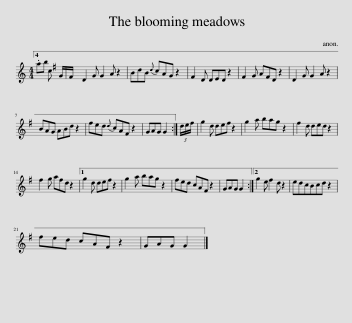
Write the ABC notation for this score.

X:1
L:1/8
M:4/4
I:linebreak $
K:C
V:1 treble
V:1
 .ab c G/^F/ | D2 G G2 A z2 | BdB{d} cAG z2 | ^F2 D DED z2 | ^F2 G AFD z2 | %5
 D2 G G2 A z2 |$ BAG ABd z2 | ^fed{d} cA^F z2 | GAG G2 :| (3d/e/^f/ | %10
 g2 d de^f z2 | g2 a bag z2 | ^f2 d ded z2 |$ ^f2 g afd z2 |1 g2 d de^f z2 | %15
 g2 a bag z2 | ^fed cA^F z2 | GAG G2 :|2 g2 e ^f2 d z2 | edcBcd z2 |$ %20
 ^fed cA^F z2 | GAG G2 |] %22
